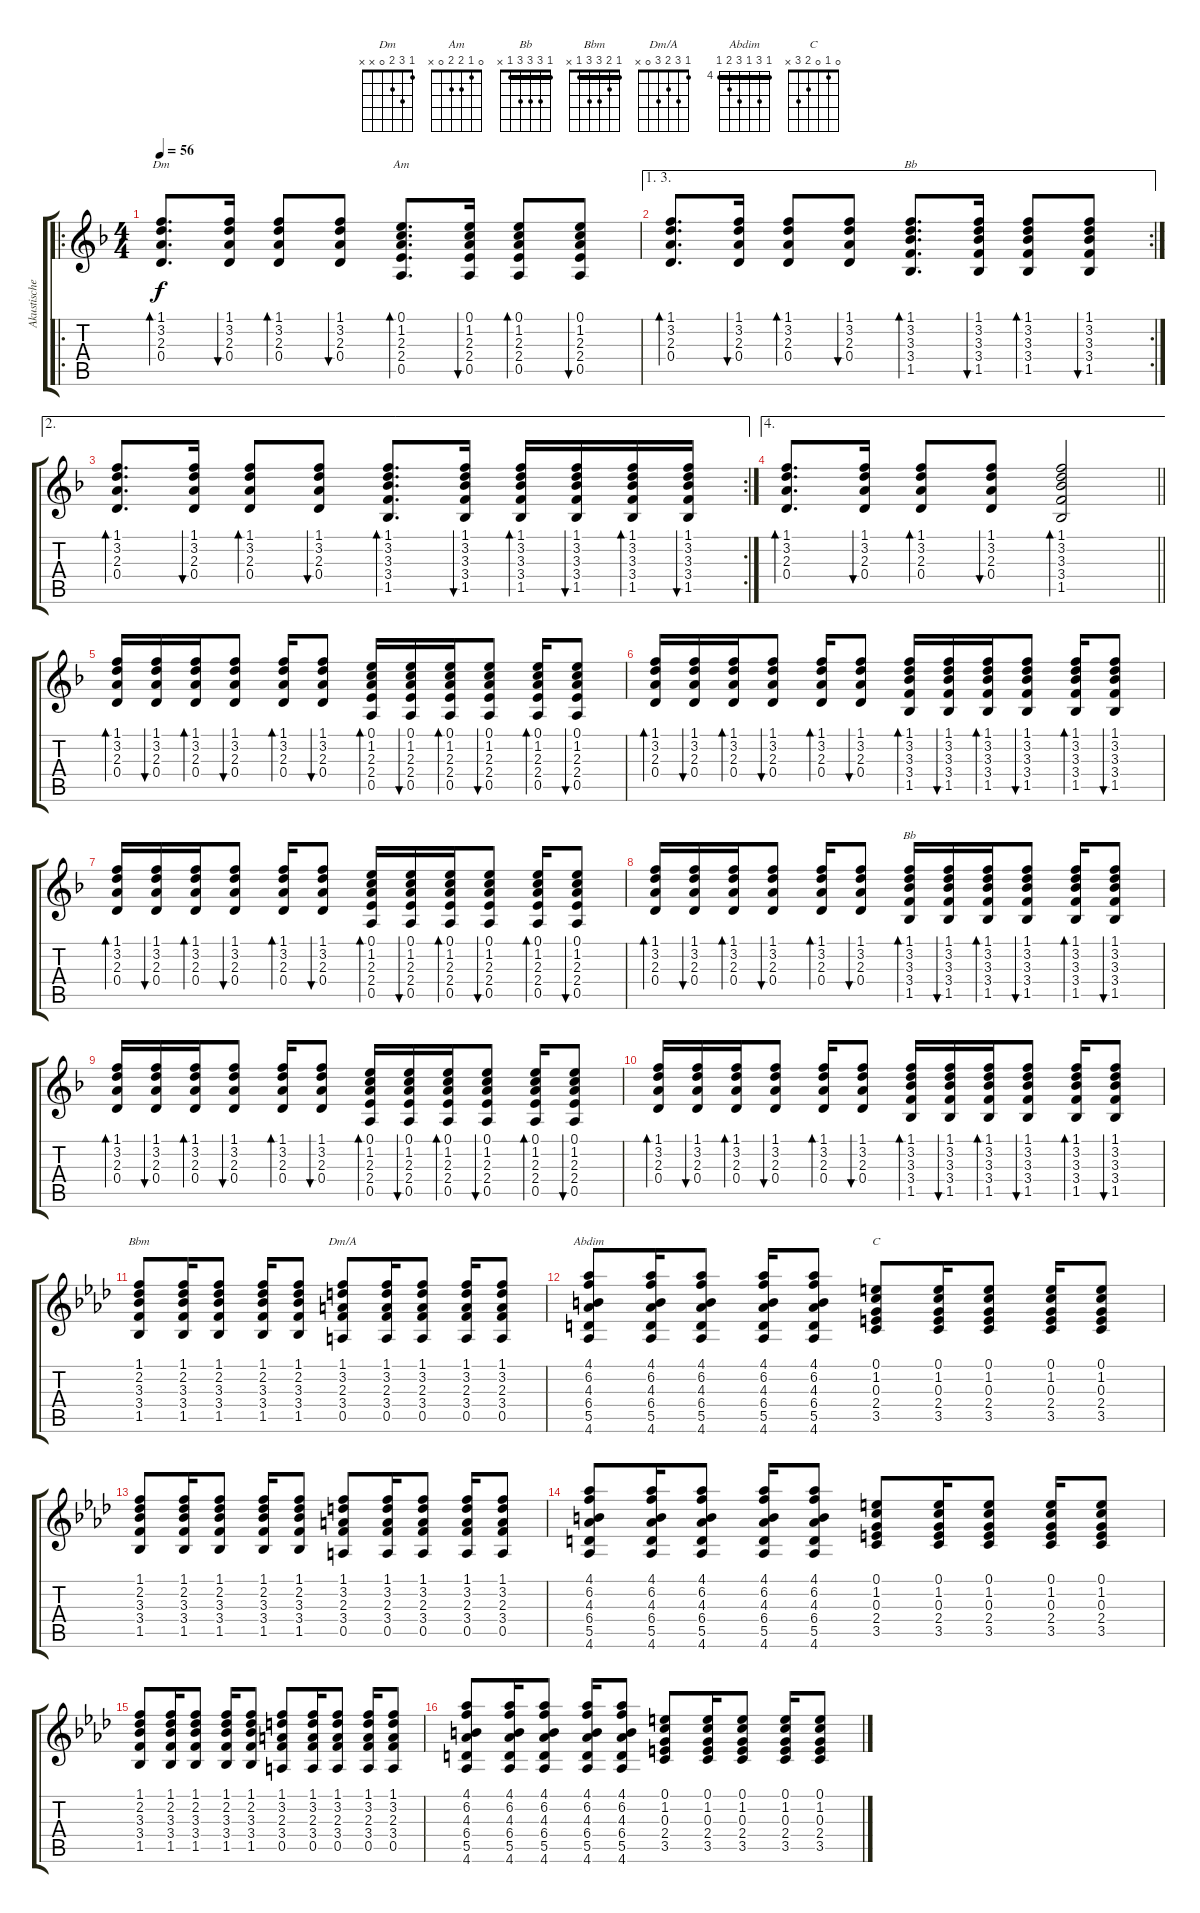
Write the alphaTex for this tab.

\track ("Akustische Gitarre (Nylonstrümpfe)" "Akustische") {instrument acousticguitarnylon}
\staff {score tabs}
\tuning (E4 B3 G3 D3 A2 E2) {hide}
\chord ("Dm" 1 3 2 0 x x)
\chord ("Am" 0 1 2 2 0 x)
\chord ("Bb" x x x x x x)
\chord ("Bb" 1 3 3 3 1 x) {barre 1}
\chord ("Bbm" 1 2 3 3 1 x) {barre 1}
\chord ("Dm/A" 1 3 2 3 0 x)
\chord ("Abdim" 4 6 4 6 5 4) {firstfret 4 barre 4}
\chord ("C" 0 1 0 2 3 x)
\ro
\ts (4 4)
\tempo 56
\clef g2
\ks f
(1.1 3.2 2.3 0.4).8{d bd 60 ch "Dm" dy f instrument acousticguitarnylon} (1.1 3.2 2.3 0.4).16{bu 30} (1.1 3.2 2.3 0.4).8{bd 60} (1.1 3.2 2.3 0.4).8{bu 60} (0.1 1.2 2.3 2.4 0.5).8{d bd 60 ch "Am"} (0.1 1.2 2.3 2.4 0.5).16{bu 30} (0.1 1.2 2.3 2.4 0.5).8{bd 60} (0.1 1.2 2.3 2.4 0.5).8{bu 60} |
\ae (1 3)
\rc 2
(1.1 3.2 2.3 0.4).8{d bd 60} (1.1 3.2 2.3 0.4).16{bu 30} (1.1 3.2 2.3 0.4).8{bd 60} (1.1 3.2 2.3 0.4).8{bu 60} (1.1 3.2 3.3 3.4 1.5).8{d bd 60 ch "Bb"} (1.1 3.2 3.3 3.4 1.5).16{bu 30} (1.1 3.2 3.3 3.4 1.5).8{bd 60} (1.1 3.2 3.3 3.4 1.5).8{bu 60} |
\ae 2
\rc 2
(1.1 3.2 2.3 0.4).8{d bd 60} (1.1 3.2 2.3 0.4).16{bu 30} (1.1 3.2 2.3 0.4).8{bd 60} (1.1 3.2 2.3 0.4).8{bu 60} (1.1 3.2 3.3 3.4 1.5).8{d bd 60} (1.1 3.2 3.3 3.4 1.5).16{bu 30} (1.1 3.2 3.3 3.4 1.5).16{bd 60} (1.1 3.2 3.3 3.4 1.5).16{bu 60} (1.1 3.2 3.3 3.4 1.5).16{bd 60} (1.1 3.2 3.3 3.4 1.5).16{bu 60} |
\ae 4
\barLineRight lightlight
(1.1 3.2 2.3 0.4).8{d bd 60} (1.1 3.2 2.3 0.4).16{bu 30} (1.1 3.2 2.3 0.4).8{bd 60} (1.1 3.2 2.3 0.4).8{bu 60} (1.1 3.2 3.3 3.4 1.5).2{bd 60} |
(1.1 3.2 2.3 0.4).16{bd 30} (1.1 3.2 2.3 0.4).16{bu 30} (1.1 3.2 2.3 0.4).16{bd 30} (1.1 3.2 2.3 0.4).8{bu 30} (1.1 3.2 2.3 0.4).16{bd 30} (1.1 3.2 2.3 0.4).8{bu 30} (0.1 1.2 2.3 2.4 0.5).16{bd 30} (0.1 1.2 2.3 2.4 0.5).16{bu 30} (0.1 1.2 2.3 2.4 0.5).16{bd 30} (0.1 1.2 2.3 2.4 0.5).8{bu 30} (0.1 1.2 2.3 2.4 0.5).16{bd 30} (0.1 1.2 2.3 2.4 0.5).8{bu 30} |
(1.1 3.2 2.3 0.4).16{bd 30} (1.1 3.2 2.3 0.4).16{bu 30} (1.1 3.2 2.3 0.4).16{bd 30} (1.1 3.2 2.3 0.4).8{bu 30} (1.1 3.2 2.3 0.4).16{bd 30} (1.1 3.2 2.3 0.4).8{bu 30} (1.1 3.2 3.3 3.4 1.5).16{bd 30} (1.1 3.2 3.3 3.4 1.5).16{bu 30} (1.1 3.2 3.3 3.4 1.5).16{bd 30} (1.1 3.2 3.3 3.4 1.5).8{bu 30} (1.1 3.2 3.3 3.4 1.5).16{bd 30} (1.1 3.2 3.3 3.4 1.5).8{bu 30} |
(1.1 3.2 2.3 0.4).16{bd 30} (1.1 3.2 2.3 0.4).16{bu 30} (1.1 3.2 2.3 0.4).16{bd 30} (1.1 3.2 2.3 0.4).8{bu 30} (1.1 3.2 2.3 0.4).16{bd 30} (1.1 3.2 2.3 0.4).8{bu 30} (0.1 1.2 2.3 2.4 0.5).16{bd 30} (0.1 1.2 2.3 2.4 0.5).16{bu 30} (0.1 1.2 2.3 2.4 0.5).16{bd 30} (0.1 1.2 2.3 2.4 0.5).8{bu 30} (0.1 1.2 2.3 2.4 0.5).16{bd 30} (0.1 1.2 2.3 2.4 0.5).8{bu 30} |
(1.1 3.2 2.3 0.4).16{bd 30} (1.1 3.2 2.3 0.4).16{bu 30} (1.1 3.2 2.3 0.4).16{bd 30} (1.1 3.2 2.3 0.4).8{bu 30} (1.1 3.2 2.3 0.4).16{bd 30} (1.1 3.2 2.3 0.4).8{bu 30} (1.1 3.2 3.3 3.4 1.5).16{bd 30 ch "Bb"} (1.1 3.2 3.3 3.4 1.5).16{bu 30} (1.1 3.2 3.3 3.4 1.5).16{bd 30} (1.1 3.2 3.3 3.4 1.5).8{bu 30} (1.1 3.2 3.3 3.4 1.5).16{bd 30} (1.1 3.2 3.3 3.4 1.5).8{bu 30} |
(1.1 3.2 2.3 0.4).16{bd 30} (1.1 3.2 2.3 0.4).16{bu 30} (1.1 3.2 2.3 0.4).16{bd 30} (1.1 3.2 2.3 0.4).8{bu 30} (1.1 3.2 2.3 0.4).16{bd 30} (1.1 3.2 2.3 0.4).8{bu 30} (0.1 1.2 2.3 2.4 0.5).16{bd 30} (0.1 1.2 2.3 2.4 0.5).16{bu 30} (0.1 1.2 2.3 2.4 0.5).16{bd 30} (0.1 1.2 2.3 2.4 0.5).8{bu 30} (0.1 1.2 2.3 2.4 0.5).16{bd 30} (0.1 1.2 2.3 2.4 0.5).8{bu 30} |
(1.1 3.2 2.3 0.4).16{bd 30} (1.1 3.2 2.3 0.4).16{bu 30} (1.1 3.2 2.3 0.4).16{bd 30} (1.1 3.2 2.3 0.4).8{bu 30} (1.1 3.2 2.3 0.4).16{bd 30} (1.1 3.2 2.3 0.4).8{bu 30} (1.1 3.2 3.3 3.4 1.5).16{bd 30} (1.1 3.2 3.3 3.4 1.5).16{bu 30} (1.1 3.2 3.3 3.4 1.5).16{bd 30} (1.1 3.2 3.3 3.4 1.5).8{bu 30} (1.1 3.2 3.3 3.4 1.5).16{bd 30} (1.1 3.2 3.3 3.4 1.5).8{bu 30} |
\ks ab
(1.1 2.2 3.3 3.4 1.5).8{ch "Bbm"} (1.1 2.2 3.3 3.4 1.5).16 (1.1 2.2 3.3 3.4 1.5).8 (1.1 2.2 3.3 3.4 1.5).16 (1.1 2.2 3.3 3.4 1.5).8 (1.1 3.2 2.3 3.4 0.5).8{ch "Dm/A"} (1.1 3.2 2.3 3.4 0.5).16 (1.1 3.2 2.3 3.4 0.5).8 (1.1 3.2 2.3 3.4 0.5).16 (1.1 3.2 2.3 3.4 0.5).8 |
(4.1 6.2 4.3 6.4 5.5 4.6).8{ch "Abdim"} (4.1 6.2 4.3 6.4 5.5 4.6).16 (4.1 6.2 4.3 6.4 5.5 4.6).8 (4.1 6.2 4.3 6.4 5.5 4.6).16 (4.1 6.2 4.3 6.4 5.5 4.6).8 (0.1 1.2 0.3 2.4 3.5).8{ch "C"} (0.1 1.2 0.3 2.4 3.5).16 (0.1 1.2 0.3 2.4 3.5).8 (0.1 1.2 0.3 2.4 3.5).16 (0.1 1.2 0.3 2.4 3.5).8 |
(1.1 2.2 3.3 3.4 1.5).8 (1.1 2.2 3.3 3.4 1.5).16 (1.1 2.2 3.3 3.4 1.5).8 (1.1 2.2 3.3 3.4 1.5).16 (1.1 2.2 3.3 3.4 1.5).8 (1.1 3.2 2.3 3.4 0.5).8 (1.1 3.2 2.3 3.4 0.5).16 (1.1 3.2 2.3 3.4 0.5).8 (1.1 3.2 2.3 3.4 0.5).16 (1.1 3.2 2.3 3.4 0.5).8 |
(4.1 6.2 4.3 6.4 5.5 4.6).8 (4.1 6.2 4.3 6.4 5.5 4.6).16 (4.1 6.2 4.3 6.4 5.5 4.6).8 (4.1 6.2 4.3 6.4 5.5 4.6).16 (4.1 6.2 4.3 6.4 5.5 4.6).8 (0.1 1.2 0.3 2.4 3.5).8 (0.1 1.2 0.3 2.4 3.5).16 (0.1 1.2 0.3 2.4 3.5).8 (0.1 1.2 0.3 2.4 3.5).16 (0.1 1.2 0.3 2.4 3.5).8 |
(1.1 2.2 3.3 3.4 1.5).8 (1.1 2.2 3.3 3.4 1.5).16 (1.1 2.2 3.3 3.4 1.5).8 (1.1 2.2 3.3 3.4 1.5).16 (1.1 2.2 3.3 3.4 1.5).8 (1.1 3.2 2.3 3.4 0.5).8 (1.1 3.2 2.3 3.4 0.5).16 (1.1 3.2 2.3 3.4 0.5).8 (1.1 3.2 2.3 3.4 0.5).16 (1.1 3.2 2.3 3.4 0.5).8 |
(4.1 6.2 4.3 6.4 5.5 4.6).8 (4.1 6.2 4.3 6.4 5.5 4.6).16 (4.1 6.2 4.3 6.4 5.5 4.6).8 (4.1 6.2 4.3 6.4 5.5 4.6).16 (4.1 6.2 4.3 6.4 5.5 4.6).8 (0.1 1.2 0.3 2.4 3.5).8 (0.1 1.2 0.3 2.4 3.5).16 (0.1 1.2 0.3 2.4 3.5).8 (0.1 1.2 0.3 2.4 3.5).16 (0.1 1.2 0.3 2.4 3.5).8
